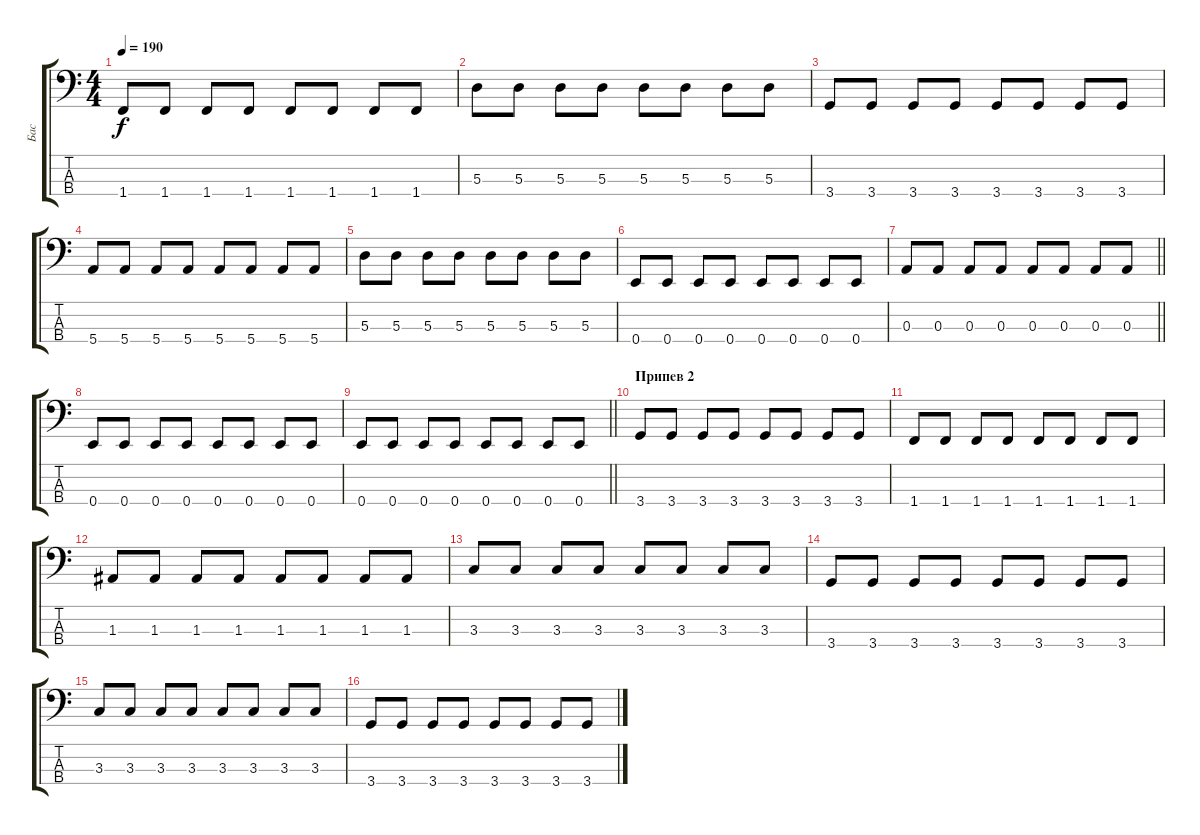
\track ("Бас" "Бас") {instrument electricbassfinger}
\staff {score tabs}
\tuning (G2 D2 A1 E1) {hide}
\ts (4 4)
\tempo 190
\clef f4
\ks c
1.4.8{dy f} 1.4.8 1.4.8 1.4.8 1.4.8 1.4.8 1.4.8 1.4.8 |
5.3.8 5.3.8 5.3.8 5.3.8 5.3.8 5.3.8 5.3.8 5.3.8 |
3.4.8 3.4.8 3.4.8 3.4.8 3.4.8 3.4.8 3.4.8 3.4.8 |
5.4.8 5.4.8 5.4.8 5.4.8 5.4.8 5.4.8 5.4.8 5.4.8 |
5.3.8 5.3.8 5.3.8 5.3.8 5.3.8 5.3.8 5.3.8 5.3.8 |
0.4.8 0.4.8 0.4.8 0.4.8 0.4.8 0.4.8 0.4.8 0.4.8 |
\barLineRight lightlight
0.3.8 0.3.8 0.3.8 0.3.8 0.3.8 0.3.8 0.3.8 0.3.8 |
0.4.8 0.4.8 0.4.8 0.4.8 0.4.8 0.4.8 0.4.8 0.4.8 |
\barLineRight lightlight
0.4.8 0.4.8 0.4.8 0.4.8 0.4.8 0.4.8 0.4.8 0.4.8 |
\section ("" "Припев 2")
3.4.8 3.4.8 3.4.8 3.4.8 3.4.8 3.4.8 3.4.8 3.4.8 |
1.4.8 1.4.8 1.4.8 1.4.8 1.4.8 1.4.8 1.4.8 1.4.8 |
1.3.8 1.3.8 1.3.8 1.3.8 1.3.8 1.3.8 1.3.8 1.3.8 |
3.3.8 3.3.8 3.3.8 3.3.8 3.3.8 3.3.8 3.3.8 3.3.8 |
3.4.8 3.4.8 3.4.8 3.4.8 3.4.8 3.4.8 3.4.8 3.4.8 |
3.3.8 3.3.8 3.3.8 3.3.8 3.3.8 3.3.8 3.3.8 3.3.8 |
3.4.8 3.4.8 3.4.8 3.4.8 3.4.8 3.4.8 3.4.8 3.4.8
